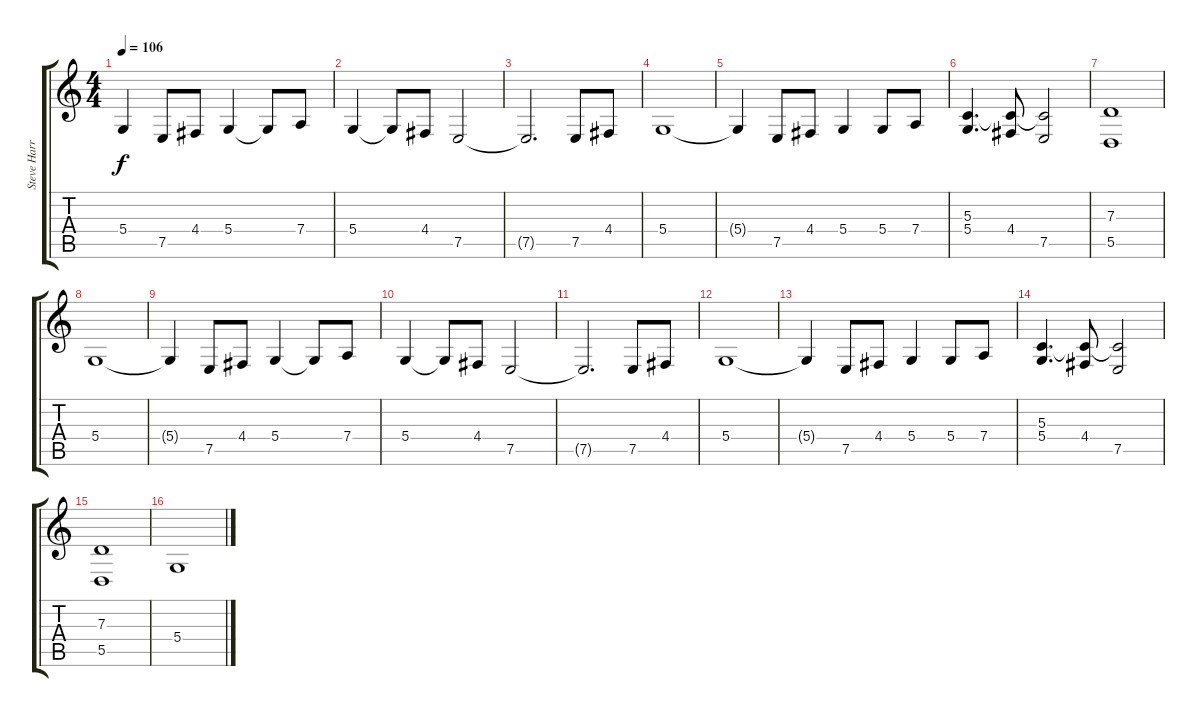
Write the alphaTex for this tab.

\track ("Steve Harris (Teclado)" "Steve Harr") {instrument stringensemble1}
\staff {score tabs}
\tuning (E4 B3 G3 D3 A2 E2) {hide}
\ts (4 4)
\tempo 106
\clef g2
\ks c
5.4{t}.4{dy f} 7.5.8 4.4.8 5.4.4 5.4{t}.8 7.4.8 |
5.4.4 5.4{t}.8 4.4.8 7.5.2 |
7.5{t}.2{d} 7.5.8 4.4.8 |
5.4.1 |
5.4{t}.4 7.5.8 4.4.8 5.4.4 5.4.8 7.4.8 |
(5.3 5.4).4{d} (5.3{t} 4.4).8 (5.3{t} 7.5).2 |
(7.3 5.5).1 |
5.4.1 |
5.4{t}.4 7.5.8 4.4.8 5.4.4 5.4{t}.8 7.4.8 |
5.4.4 5.4{t}.8 4.4.8 7.5.2 |
7.5{t}.2{d} 7.5.8 4.4.8 |
5.4.1 |
5.4{t}.4 7.5.8 4.4.8 5.4.4 5.4.8 7.4.8 |
(5.3 5.4).4{d} (5.3{t} 4.4).8 (5.3{t} 7.5).2 |
(7.3 5.5).1 |
5.4.1
